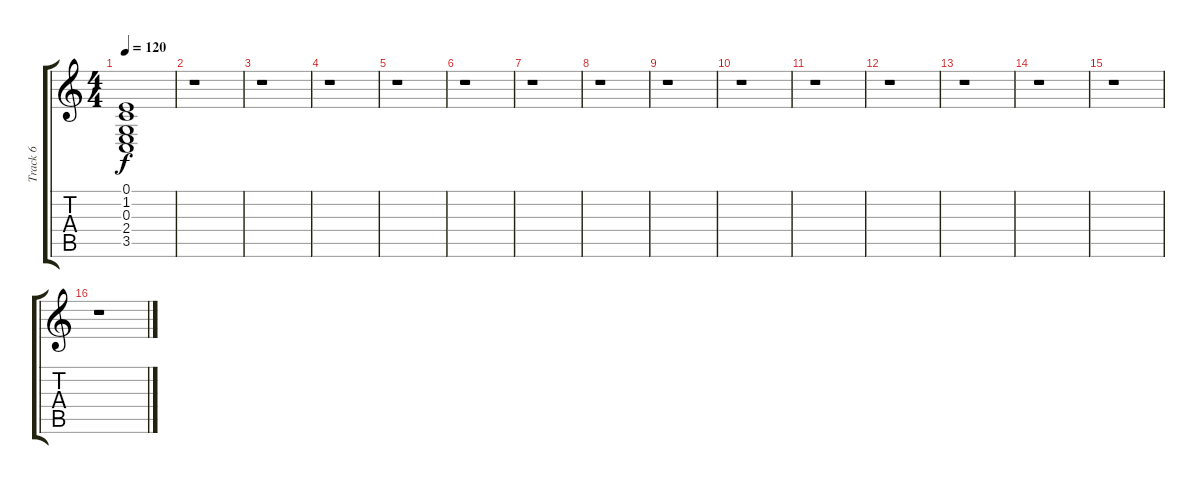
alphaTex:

\track ("Track 6" "Track 6") {instrument seashore}
\staff {score tabs}
\tuning (E4 B3 G3 D3 A2 E2) {hide}
\ts (4 4)
\tempo 120
\clef g2
\ks c
(0.1{t} 1.2{t} 0.3{t} 2.4{t} 3.5{t}).1{dy f} |
r.1 |
r.1 |
r.1 |
r.1 |
r.1 |
r.1 |
r.1 |
r.1 |
r.1 |
r.1 |
r.1 |
r.1 |
r.1 |
r.1 |
r.1
